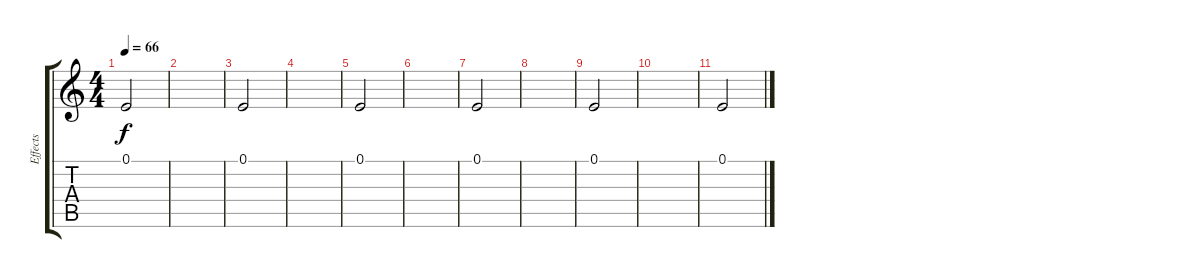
\track ("Effects" "Effects") {instrument tubularbells}
\staff {score tabs}
\tuning (E4 B3 G3 D3 A2 E2) {hide}
\ts (4 4)
\tempo 66
\clef g2
\ks c
0.1.2{dy f} |
|
0.1.2 |
|
0.1.2 |
|
0.1.2 |
|
0.1.2 |
|
0.1.2
